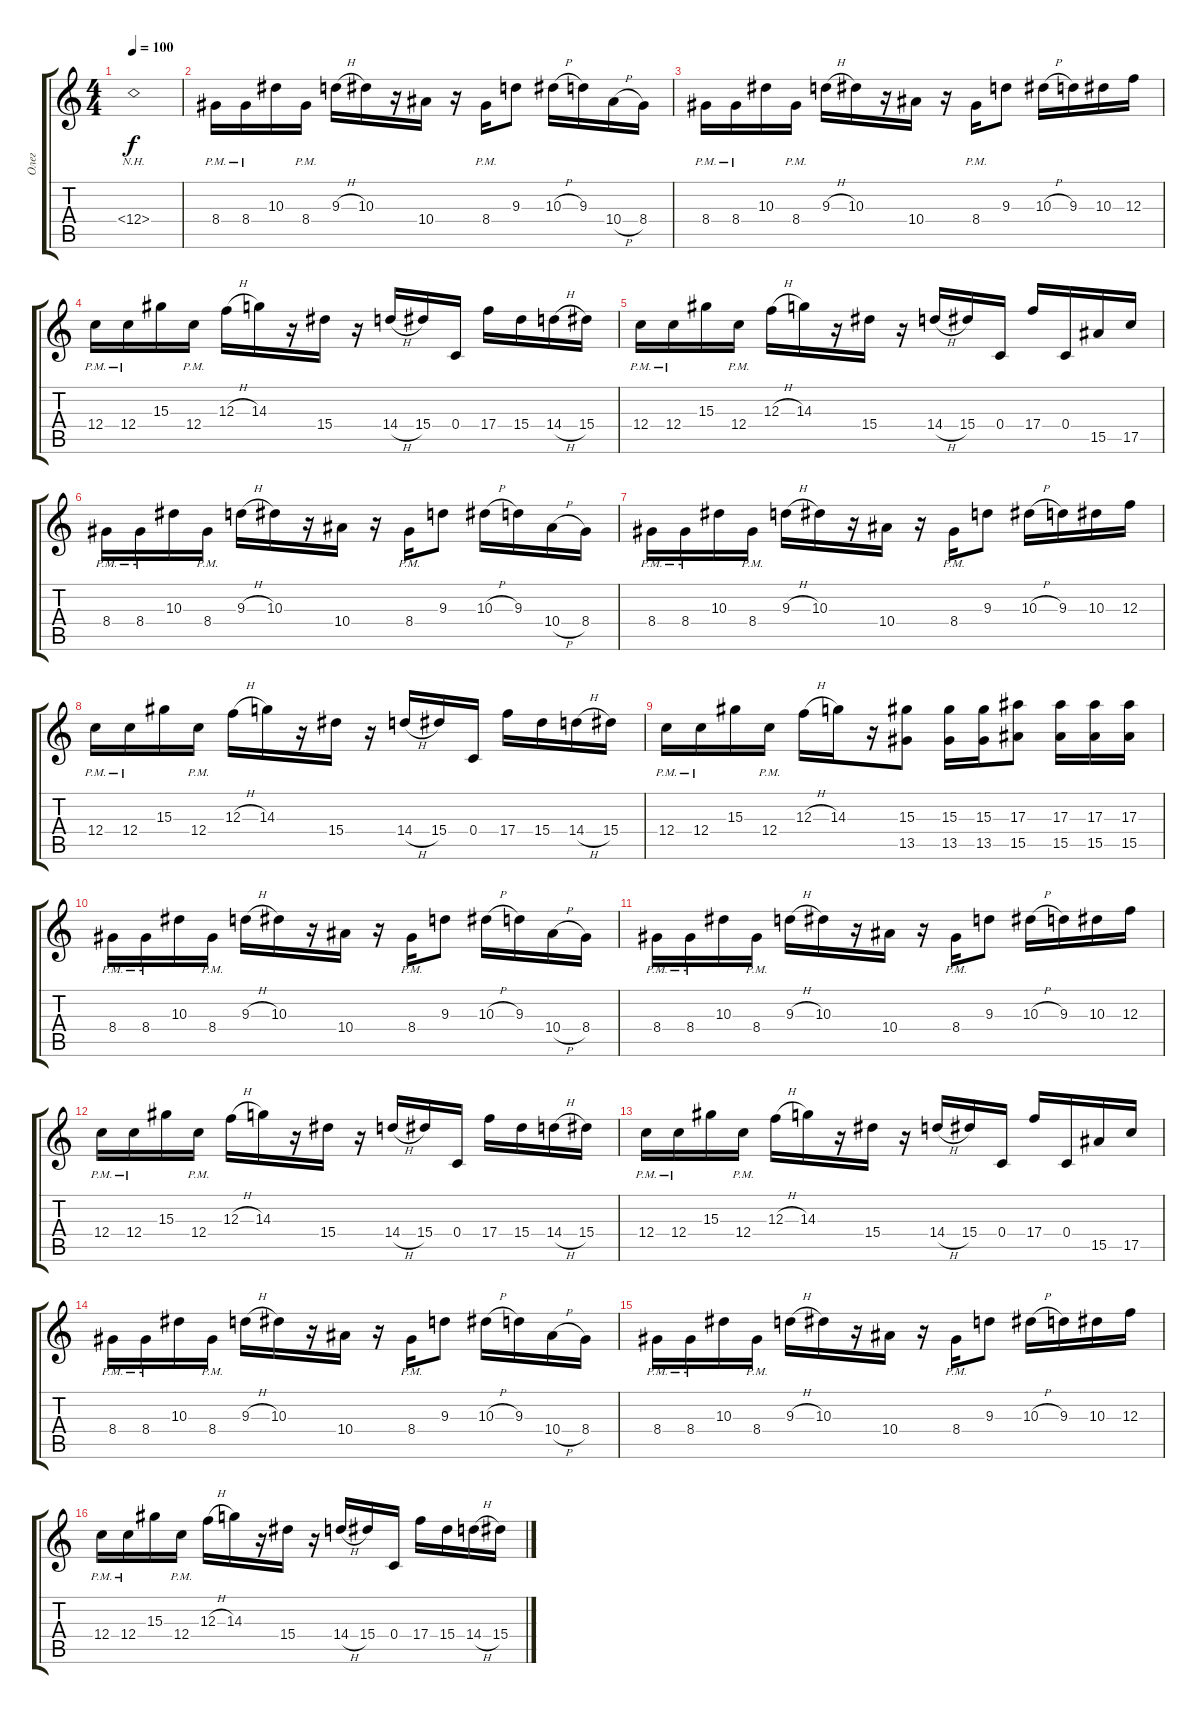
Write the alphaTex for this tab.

\track ("Олег" "Олег") {instrument distortionguitar}
\staff {score tabs}
\tuning (D4 A3 F3 C3 G2 C2) {hide}
\ts (4 4)
\tempo 100
\clef g2
\ks c
12.4{nh}.1{dy f} |
8.4{pm}.16 8.4{pm}.16 10.3.16 8.4{pm}.16 9.3{h}.16 10.3.16 r.16 10.4.16 r.16 8.4{pm}.16 9.3.8 10.3{h}.16 9.3.16 10.4{h}.16 8.4.16 |
8.4{pm}.16 8.4{pm}.16 10.3.16 8.4{pm}.16 9.3{h}.16 10.3.16 r.16 10.4.16 r.16 8.4{pm}.16 9.3.8 10.3{h}.16 9.3.16 10.3.16 12.3.16 |
12.4{pm}.16 12.4{pm}.16 15.3.16 12.4{pm}.16 12.3{h}.16 14.3.16 r.16 15.4.16 r.16 14.4{h}.16 15.4.16 0.4.16 17.4.16 15.4.16 14.4{h}.16 15.4.16 |
12.4{pm}.16 12.4{pm}.16 15.3.16 12.4{pm}.16 12.3{h}.16 14.3.16 r.16 15.4.16 r.16 14.4{h}.16 15.4.16 0.4.16 17.4.16 0.4.16 15.5.16 17.5.16 |
8.4{pm}.16 8.4{pm}.16 10.3.16 8.4{pm}.16 9.3{h}.16 10.3.16 r.16 10.4.16 r.16 8.4{pm}.16 9.3.8 10.3{h}.16 9.3.16 10.4{h}.16 8.4.16 |
8.4{pm}.16 8.4{pm}.16 10.3.16 8.4{pm}.16 9.3{h}.16 10.3.16 r.16 10.4.16 r.16 8.4{pm}.16 9.3.8 10.3{h}.16 9.3.16 10.3.16 12.3.16 |
12.4{pm}.16 12.4{pm}.16 15.3.16 12.4{pm}.16 12.3{h}.16 14.3.16 r.16 15.4.16 r.16 14.4{h}.16 15.4.16 0.4.16 17.4.16 15.4.16 14.4{h}.16 15.4.16 |
12.4{pm}.16 12.4{pm}.16 15.3.16 12.4{pm}.16 12.3{h}.16 14.3.16 r.16 (15.3 13.5).8 (15.3 13.5).16 (15.3 13.5).16 (17.3 15.5).8 (17.3 15.5).16 (17.3 15.5).16 (17.3 15.5).16 |
8.4{pm}.16 8.4{pm}.16 10.3.16 8.4{pm}.16 9.3{h}.16 10.3.16 r.16 10.4.16 r.16 8.4{pm}.16 9.3.8 10.3{h}.16 9.3.16 10.4{h}.16 8.4.16 |
8.4{pm}.16 8.4{pm}.16 10.3.16 8.4{pm}.16 9.3{h}.16 10.3.16 r.16 10.4.16 r.16 8.4{pm}.16 9.3.8 10.3{h}.16 9.3.16 10.3.16 12.3.16 |
12.4{pm}.16 12.4{pm}.16 15.3.16 12.4{pm}.16 12.3{h}.16 14.3.16 r.16 15.4.16 r.16 14.4{h}.16 15.4.16 0.4.16 17.4.16 15.4.16 14.4{h}.16 15.4.16 |
12.4{pm}.16 12.4{pm}.16 15.3.16 12.4{pm}.16 12.3{h}.16 14.3.16 r.16 15.4.16 r.16 14.4{h}.16 15.4.16 0.4.16 17.4.16 0.4.16 15.5.16 17.5.16 |
8.4{pm}.16 8.4{pm}.16 10.3.16 8.4{pm}.16 9.3{h}.16 10.3.16 r.16 10.4.16 r.16 8.4{pm}.16 9.3.8 10.3{h}.16 9.3.16 10.4{h}.16 8.4.16 |
8.4{pm}.16 8.4{pm}.16 10.3.16 8.4{pm}.16 9.3{h}.16 10.3.16 r.16 10.4.16 r.16 8.4{pm}.16 9.3.8 10.3{h}.16 9.3.16 10.3.16 12.3.16 |
12.4{pm}.16 12.4{pm}.16 15.3.16 12.4{pm}.16 12.3{h}.16 14.3.16 r.16 15.4.16 r.16 14.4{h}.16 15.4.16 0.4.16 17.4.16 15.4.16 14.4{h}.16 15.4.16
